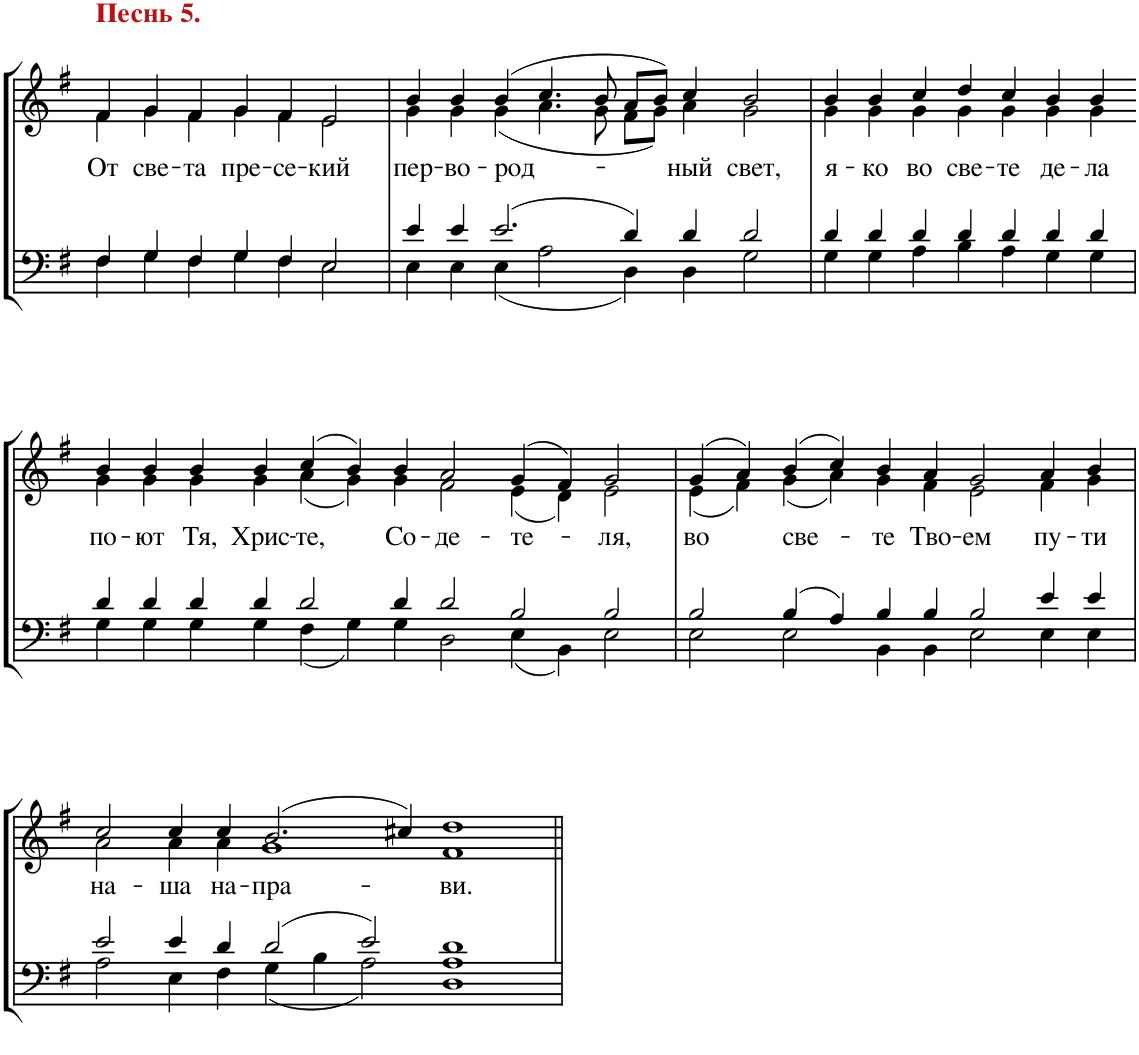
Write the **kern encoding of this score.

**kern	**kern	**text
*part1	*part1	*part1
*staff2	*staff1	*staff1
*I"Piano	*	*
*I'Pno.	*	*
!!LO:PB:g=z
*clefF4	*clefG2	*
*k[f#]	*k[f#]	*
*M63/4	*M63/4	*
=16	=16	=16
*^	*^	*
!	!	!LO:TX:a:B:color=#BB1111:t=Песнь 5.	!	!
!	!	!	!	!LO:LY:b
4F#/	4F#\	4f#/	4f#\	От
!	!	!	!	!LO:LY:b
4G/	4G\	4g/	4g\	све-
!	!	!	!	!LO:LY:b
4F#/	4F#\	4f#/	4f#\	-та
!	!	!	!	!LO:LY:b
4G/	4G\	4g/	4g\	пре-
!	!	!	!	!LO:LY:b
4F#/	4F#\	4f#/	4f#\	-се-
!	!	!	!	!LO:LY:b
2E/	2E\	2e/	2e\	-кий
=17	=17	=17	=17	=17
!	!	!	!	!LO:LY:b
4e/	4E\	4b/	4g\	пер-
!	!	!	!	!LO:LY:b
4e/	4E\	4b/	4g\	-во-
!	!	!	!	!LO:LY:b
2.e/	4E\	(4b/	(4g\	-род-
.	2A\	4.cc/	4.a\	.
.	.	8b/	8g\	.
4d/	4D\	8a/L	8f#\L	.
.	.	8b/J)	8g\J)	.
!	!	!	!	!LO:LY:b
4d/	4D\	4cc/	4a\	-ный
!	!	!	!	!LO:LY:b
2d/	2G\	2b/	2g\	свет,
=18	=18	=18	=18	=18
!	!	!	!	!LO:LY:b
4d/	4G\	4b/	4g\	я-
!	!	!	!	!LO:LY:b
4d/	4G\	4b/	4g\	-ко
!	!	!	!	!LO:LY:b
4d/	4A\	4cc/	4g\	во
!	!	!	!	!LO:LY:b
4d/	4B\	4dd/	4g\	све-
!	!	!	!	!LO:LY:b
4d/	4A\	4cc/	4g\	-те
!	!	!	!	!LO:LY:b
4d/	4G\	4b/	4g\	де-
!	!	!	!	!LO:LY:b
4d/	4G\	4b/	4g\	-ла
!!LO:LB:g=z	!!
=19-	=19-	=19-	=19-	=19-
!	!	!	!	!LO:LY:b
4d/	4G\	4b/	4g\	по-
!	!	!	!	!LO:LY:b
4d/	4G\	4b/	4g\	-ют
!	!	!	!	!LO:LY:b
4d/	4G\	4b/	4g\	Тя,
!	!	!	!	!LO:LY:b
4d/	4G\	4b/	4g\	Хрис-
!	!	!	!	!LO:LY:b
2d/	4F#\	(4cc/	(4a\	-те,
.	4G\	4b/)	4g\)	.
!	!	!	!	!LO:LY:b
4d/	4G\	4b/	4g\	Со-
!	!	!	!	!LO:LY:b
2d/	2D\	2a/	2f#\	-де-
!	!	!	!	!LO:LY:b
2B/	4E\	(4g/	(4e\	-те-
.	4BB\	4f#/)	4d\)	.
!	!	!	!	!LO:LY:b
2B/	2E\	2g/	2e\	-ля,
=20	=20	=20	=20	=20
!	!	!	!	!LO:LY:b
2B/	2E\	(4g/	(4e\	во
.	.	4a/)	4f#\)	.
!	!	!	!	!LO:LY:b
4B/	2E\	(4b/	(4g\	све-
4A/	.	4cc/)	4a\)	.
!	!	!	!	!LO:LY:b
4B/	4BB\	4b/	4g\	-те
!	!	!	!	!LO:LY:b
4B/	4BB\	4a/	4f#\	Тво-
!	!	!	!	!LO:LY:b
2B/	2E\	2g/	2e\	-ем
!	!	!	!	!LO:LY:b
4e/	4E\	4a/	4f#\	пу-
!	!	!	!	!LO:LY:b
4e/	4E\	4b/	4g\	-ти
!!LO:LB:g=z	!!
=21	=21	=21	=21	=21
!	!	!	!	!LO:LY:b
2e/	2A\	2cc/	2a\	на-
!	!	!	!	!LO:LY:b
4e/	4E\	4cc/	4a\	-ша
!	!	!	!	!LO:LY:b
4d/	4F#\	4cc/	4a\	на-
!	!	!	!	!LO:LY:b
2d/	4G\	(2.b/	1g	-пра-
.	4B\	.	.	.
2e/	2A\	.	.	.
.	.	4cc#X/)	.	.
!	!	!	!	!LO:LY:b
1d	1D 1A	1dd	1f#	-ви.
*v	*v	*	*	*
*	*v	*v	*
=||	=||	=||
*-	*-	*-
